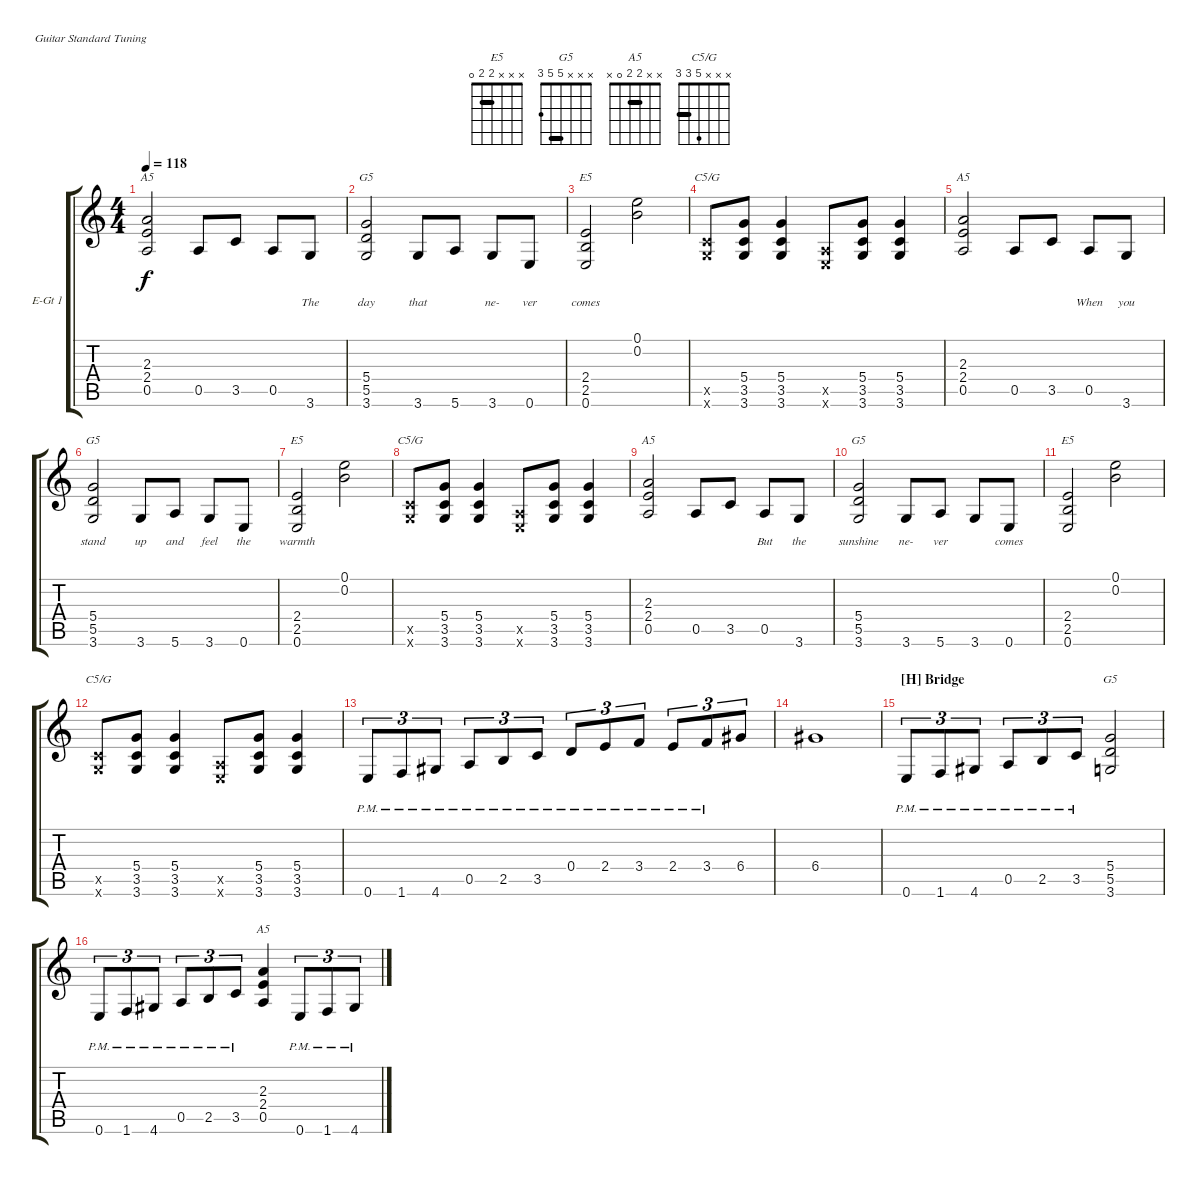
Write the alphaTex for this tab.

\bracketExtendMode groupsimilarinstruments
\firstSystemTrackNameOrientation horizontal
\otherSystemsTrackNameOrientation horizontal
\track ("Guitar 1 (James Hetfield)" "E-Gt 1") {instrument distortionguitar}
\staff {score tabs}
\tuning (E4 B3 G3 D3 A2 E2)
\chord ("E5" x x x 2 2 0) {barre 2}
\chord ("G5" x x x 5 5 3) {barre 5}
\chord ("A5" x x 2 2 0 x) {barre 2}
\chord ("C5/G" x x x 5 3 3) {barre 3}
\ts (4 4)
\tempo 118
\clef g2
\ks c
(0.5 2.4 2.3).2{ch "A5" lyrics (0 "") lyrics (1 "") lyrics (2 "") lyrics (3 "") lyrics (4 "") dy f} 0.5.8{lyrics (0 "") lyrics (1 "") lyrics (2 "") lyrics (3 "") lyrics (4 "")} 3.5.8{lyrics (0 "") lyrics (1 "") lyrics (2 "") lyrics (3 "") lyrics (4 "")} 0.5.8{lyrics (0 "") lyrics (1 "") lyrics (2 "") lyrics (3 "") lyrics (4 "")} 3.6.8{lyrics (0 "") lyrics (1 "The") lyrics (2 "") lyrics (3 "") lyrics (4 "")} |
(5.5 3.6 5.4).2{ch "G5" lyrics (0 "") lyrics (1 "day") lyrics (2 "") lyrics (3 "") lyrics (4 "")} 3.6.8{lyrics (0 "") lyrics (1 "that") lyrics (2 "") lyrics (3 "") lyrics (4 "")} 5.6.8{lyrics (0 "") lyrics (1 "") lyrics (2 "") lyrics (3 "") lyrics (4 "")} 3.6.8{lyrics (0 "") lyrics (1 "ne-") lyrics (2 "") lyrics (3 "") lyrics (4 "")} 0.6.8{lyrics (0 "") lyrics (1 "ver") lyrics (2 "") lyrics (3 "") lyrics (4 "")} |
(0.6 2.5 2.4).2{ch "E5" lyrics (0 "") lyrics (1 "comes") lyrics (2 "") lyrics (3 "") lyrics (4 "")} (0.1 0.2).2{lyrics (0 "") lyrics (1 "") lyrics (2 "") lyrics (3 "") lyrics (4 "")} |
(3.6{x} 3.5{x}).8{ch "C5/G" lyrics (0 "") lyrics (1 "") lyrics (2 "") lyrics (3 "") lyrics (4 "")} (3.6 3.5 5.4).8{lyrics (0 "") lyrics (1 "") lyrics (2 "") lyrics (3 "") lyrics (4 "")} (5.4 3.5 3.6).4{lyrics (0 "") lyrics (1 "") lyrics (2 "") lyrics (3 "") lyrics (4 "")} (0.6{x} 0.5{x}).8{lyrics (0 "") lyrics (1 "") lyrics (2 "") lyrics (3 "") lyrics (4 "")} (3.5 3.6 5.4).8{lyrics (0 "") lyrics (1 "") lyrics (2 "") lyrics (3 "") lyrics (4 "")} (3.5 3.6 5.4).4{lyrics (0 "") lyrics (1 "") lyrics (2 "") lyrics (3 "") lyrics (4 "")} |
(0.5 2.4 2.3).2{ch "A5" lyrics (0 "") lyrics (1 "") lyrics (2 "") lyrics (3 "") lyrics (4 "")} 0.5.8{lyrics (0 "") lyrics (1 "") lyrics (2 "") lyrics (3 "") lyrics (4 "")} 3.5.8{lyrics (0 "") lyrics (1 "") lyrics (2 "") lyrics (3 "") lyrics (4 "")} 0.5.8{lyrics (0 "") lyrics (1 "When") lyrics (2 "") lyrics (3 "") lyrics (4 "")} 3.6.8{lyrics (0 "") lyrics (1 "you") lyrics (2 "") lyrics (3 "") lyrics (4 "")} |
(5.5 3.6 5.4).2{ch "G5" lyrics (0 "") lyrics (1 "stand") lyrics (2 "") lyrics (3 "") lyrics (4 "")} 3.6.8{lyrics (0 "") lyrics (1 "up") lyrics (2 "") lyrics (3 "") lyrics (4 "")} 5.6.8{lyrics (0 "") lyrics (1 "and") lyrics (2 "") lyrics (3 "") lyrics (4 "")} 3.6.8{lyrics (0 "") lyrics (1 "feel") lyrics (2 "") lyrics (3 "") lyrics (4 "")} 0.6.8{lyrics (0 "") lyrics (1 "the") lyrics (2 "") lyrics (3 "") lyrics (4 "")} |
(0.6 2.5 2.4).2{ch "E5" lyrics (0 "") lyrics (1 "warmth") lyrics (2 "") lyrics (3 "") lyrics (4 "")} (0.1 0.2).2{lyrics (0 "") lyrics (1 "") lyrics (2 "") lyrics (3 "") lyrics (4 "")} |
(3.6{x} 3.5{x}).8{ch "C5/G" lyrics (0 "") lyrics (1 "") lyrics (2 "") lyrics (3 "") lyrics (4 "")} (3.6 3.5 5.4).8{lyrics (0 "") lyrics (1 "") lyrics (2 "") lyrics (3 "") lyrics (4 "")} (5.4 3.5 3.6).4{lyrics (0 "") lyrics (1 "") lyrics (2 "") lyrics (3 "") lyrics (4 "")} (0.6{x} 0.5{x}).8{lyrics (0 "") lyrics (1 "") lyrics (2 "") lyrics (3 "") lyrics (4 "")} (3.5 3.6 5.4).8{lyrics (0 "") lyrics (1 "") lyrics (2 "") lyrics (3 "") lyrics (4 "")} (3.5 3.6 5.4).4{lyrics (0 "") lyrics (1 "") lyrics (2 "") lyrics (3 "") lyrics (4 "")} |
(0.5 2.4 2.3).2{ch "A5" lyrics (0 "") lyrics (1 "") lyrics (2 "") lyrics (3 "") lyrics (4 "")} 0.5.8{lyrics (0 "") lyrics (1 "") lyrics (2 "") lyrics (3 "") lyrics (4 "")} 3.5.8{lyrics (0 "") lyrics (1 "") lyrics (2 "") lyrics (3 "") lyrics (4 "")} 0.5.8{lyrics (0 "") lyrics (1 "But") lyrics (2 "") lyrics (3 "") lyrics (4 "")} 3.6.8{lyrics (0 "") lyrics (1 "the") lyrics (2 "") lyrics (3 "") lyrics (4 "")} |
(5.5 3.6 5.4).2{ch "G5" lyrics (0 "") lyrics (1 "sunshine") lyrics (2 "") lyrics (3 "") lyrics (4 "")} 3.6.8{lyrics (0 "") lyrics (1 "ne-") lyrics (2 "") lyrics (3 "") lyrics (4 "")} 5.6.8{lyrics (0 "") lyrics (1 "ver") lyrics (2 "") lyrics (3 "") lyrics (4 "")} 3.6.8{lyrics (0 "") lyrics (1 "") lyrics (2 "") lyrics (3 "") lyrics (4 "")} 0.6.8{lyrics (0 "") lyrics (1 "comes") lyrics (2 "") lyrics (3 "") lyrics (4 "")} |
(0.6 2.5 2.4).2{ch "E5" lyrics (0 "") lyrics (1 "") lyrics (2 "") lyrics (3 "") lyrics (4 "")} (0.1 0.2).2{lyrics (0 "") lyrics (1 "") lyrics (2 "") lyrics (3 "") lyrics (4 "")} |
(3.6{x} 3.5{x}).8{ch "C5/G" lyrics (0 "") lyrics (1 "") lyrics (2 "") lyrics (3 "") lyrics (4 "")} (3.6 3.5 5.4).8{lyrics (0 "") lyrics (1 "") lyrics (2 "") lyrics (3 "") lyrics (4 "")} (5.4 3.5 3.6).4{lyrics (0 "") lyrics (1 "") lyrics (2 "") lyrics (3 "") lyrics (4 "")} (0.6{x} 0.5{x}).8{lyrics (0 "") lyrics (1 "") lyrics (2 "") lyrics (3 "") lyrics (4 "")} (3.5 3.6 5.4).8{lyrics (0 "") lyrics (1 "") lyrics (2 "") lyrics (3 "") lyrics (4 "")} (3.5 3.6 5.4).4{lyrics (0 "") lyrics (1 "") lyrics (2 "") lyrics (3 "") lyrics (4 "")} |
0.6{pm}.8{tu (3 2) lyrics (0 "") lyrics (1 "") lyrics (2 "") lyrics (3 "") lyrics (4 "")} 1.6{pm}.8{tu (3 2) lyrics (0 "") lyrics (1 "") lyrics (2 "") lyrics (3 "") lyrics (4 "")} 4.6{pm}.8{tu (3 2) lyrics (0 "") lyrics (1 "") lyrics (2 "") lyrics (3 "") lyrics (4 "")} 0.5{pm}.8{tu (3 2) lyrics (0 "") lyrics (1 "") lyrics (2 "") lyrics (3 "") lyrics (4 "")} 2.5{pm}.8{tu (3 2) lyrics (0 "") lyrics (1 "") lyrics (2 "") lyrics (3 "") lyrics (4 "")} 3.5{pm}.8{tu (3 2) lyrics (0 "") lyrics (1 "") lyrics (2 "") lyrics (3 "") lyrics (4 "")} 0.4{pm}.8{tu (3 2) lyrics (0 "") lyrics (1 "") lyrics (2 "") lyrics (3 "") lyrics (4 "")} 2.4{pm}.8{tu (3 2) lyrics (0 "") lyrics (1 "") lyrics (2 "") lyrics (3 "") lyrics (4 "")} 3.4{pm}.8{tu (3 2) lyrics (0 "") lyrics (1 "") lyrics (2 "") lyrics (3 "") lyrics (4 "")} 2.4{pm}.8{tu (3 2) lyrics (0 "") lyrics (1 "") lyrics (2 "") lyrics (3 "") lyrics (4 "")} 3.4{pm}.8{tu (3 2) lyrics (0 "") lyrics (1 "") lyrics (2 "") lyrics (3 "") lyrics (4 "")} 6.4.8{tu (3 2) lyrics (0 "") lyrics (1 "") lyrics (2 "") lyrics (3 "") lyrics (4 "")} |
6.4.1{lyrics (0 "") lyrics (1 "") lyrics (2 "") lyrics (3 "") lyrics (4 "")} |
\section ("H" "Bridge")
0.6{pm}.8{tu (3 2) lyrics (0 "") lyrics (1 "") lyrics (2 "") lyrics (3 "") lyrics (4 "")} 1.6{pm}.8{tu (3 2) lyrics (0 "") lyrics (1 "") lyrics (2 "") lyrics (3 "") lyrics (4 "")} 4.6{pm}.8{tu (3 2) lyrics (0 "") lyrics (1 "") lyrics (2 "") lyrics (3 "") lyrics (4 "")} 0.5{pm}.8{tu (3 2) lyrics (0 "") lyrics (1 "") lyrics (2 "") lyrics (3 "") lyrics (4 "")} 2.5{pm}.8{tu (3 2) lyrics (0 "") lyrics (1 "") lyrics (2 "") lyrics (3 "") lyrics (4 "")} 3.5{pm}.8{tu (3 2) lyrics (0 "") lyrics (1 "") lyrics (2 "") lyrics (3 "") lyrics (4 "")} (5.5 3.6 5.4).2{ch "G5" lyrics (0 "") lyrics (1 "") lyrics (2 "") lyrics (3 "") lyrics (4 "")} |
0.6{pm}.8{tu (3 2) lyrics (0 "") lyrics (1 "") lyrics (2 "") lyrics (3 "") lyrics (4 "")} 1.6{pm}.8{tu (3 2) lyrics (0 "") lyrics (1 "") lyrics (2 "") lyrics (3 "") lyrics (4 "")} 4.6{pm}.8{tu (3 2) lyrics (0 "") lyrics (1 "") lyrics (2 "") lyrics (3 "") lyrics (4 "")} 0.5{pm}.8{tu (3 2) lyrics (0 "") lyrics (1 "") lyrics (2 "") lyrics (3 "") lyrics (4 "")} 2.5{pm}.8{tu (3 2) lyrics (0 "") lyrics (1 "") lyrics (2 "") lyrics (3 "") lyrics (4 "")} 3.5{pm}.8{tu (3 2) lyrics (0 "") lyrics (1 "") lyrics (2 "") lyrics (3 "") lyrics (4 "")} (2.4 0.5 2.3).4{ch "A5" lyrics (0 "") lyrics (1 "") lyrics (2 "") lyrics (3 "") lyrics (4 "")} 0.6{pm}.8{tu (3 2) lyrics (0 "") lyrics (1 "") lyrics (2 "") lyrics (3 "") lyrics (4 "")} 1.6{pm}.8{tu (3 2) lyrics (0 "") lyrics (1 "") lyrics (2 "") lyrics (3 "") lyrics (4 "")} 4.6{pm}.8{tu (3 2) lyrics (0 "") lyrics (1 "") lyrics (2 "") lyrics (3 "") lyrics (4 "")}
